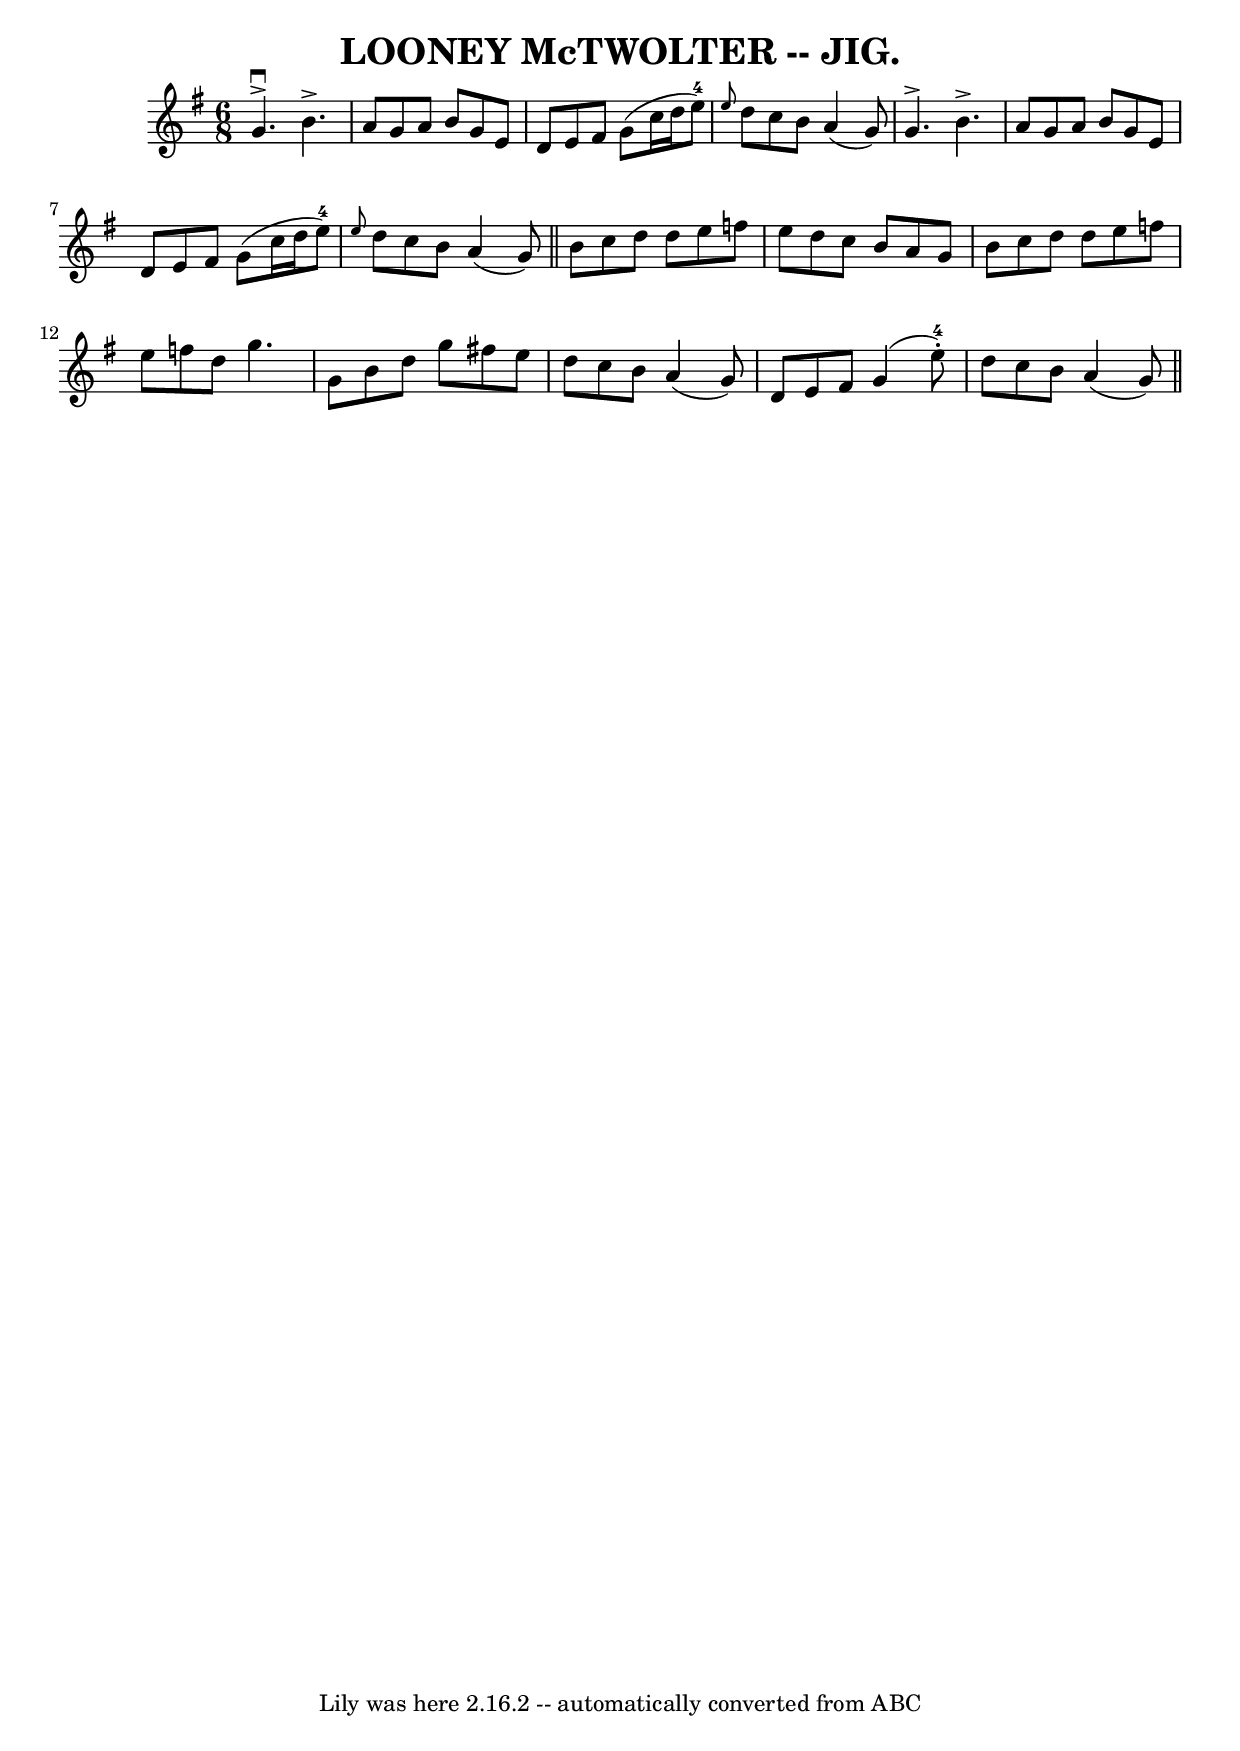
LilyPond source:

\version "2.16.2"
\include "Mammoth.ily"
\header {
  %% book = "Coles pg. 75.7"
  crossRefNumber = "15"
  footnotes = ""
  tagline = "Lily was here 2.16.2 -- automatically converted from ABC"
  title = "LOONEY McTWOLTER -- JIG."

}
voicedefault =  {


  \time 6/8 
  \key g \major
  g'4.^\downbow^\accent b'4.^\accent |
  a'8 
  g'8 a'8 b'8 g'8 e'8  |
  d'8 e'8 fis'8 g'8 (
  c''16 d''16 e''8-4) |
  \grace { e''8  
	 } d''8 c''8    
  b'8 a'4 (g'8) |
  g'4.^\accent b'4.^\accent |
  
  a'8 g'8 a'8 b'8 g'8 e'8  |
  d'8 e'8 fis'8 g'8 (
  c''16 d''16 e''8-4) |
  \grace { e''8  
	 } d''8 c''8    
  b'8 a'4 (g'8) \bar "||" b'8 c''8 d''8 d''8 e''8    
  f''8  |
  e''8 d''8 c''8 b'8 a'8 g'8  |
  b'8    
  c''8 d''8 d''8 e''8 f''8  |
  e''8 f''8 d''8 g''4.   |
  g'8 b'8 d''8 g''8 fis''!8 e''8  |
  d''8    
  c''8 b'8 a'4 (g'8) |
  d'8 e'8 fis'8 g'4 (e''8-4-.) |
  d''8 c''8 b'8 a'4 (g'8) \bar "||"   

}

\score{
  <<

    \context Staff="default"
    {
      \voicedefault 
      
    }

  >>
  \layout {
    
  }
  \midi {
  }

}
